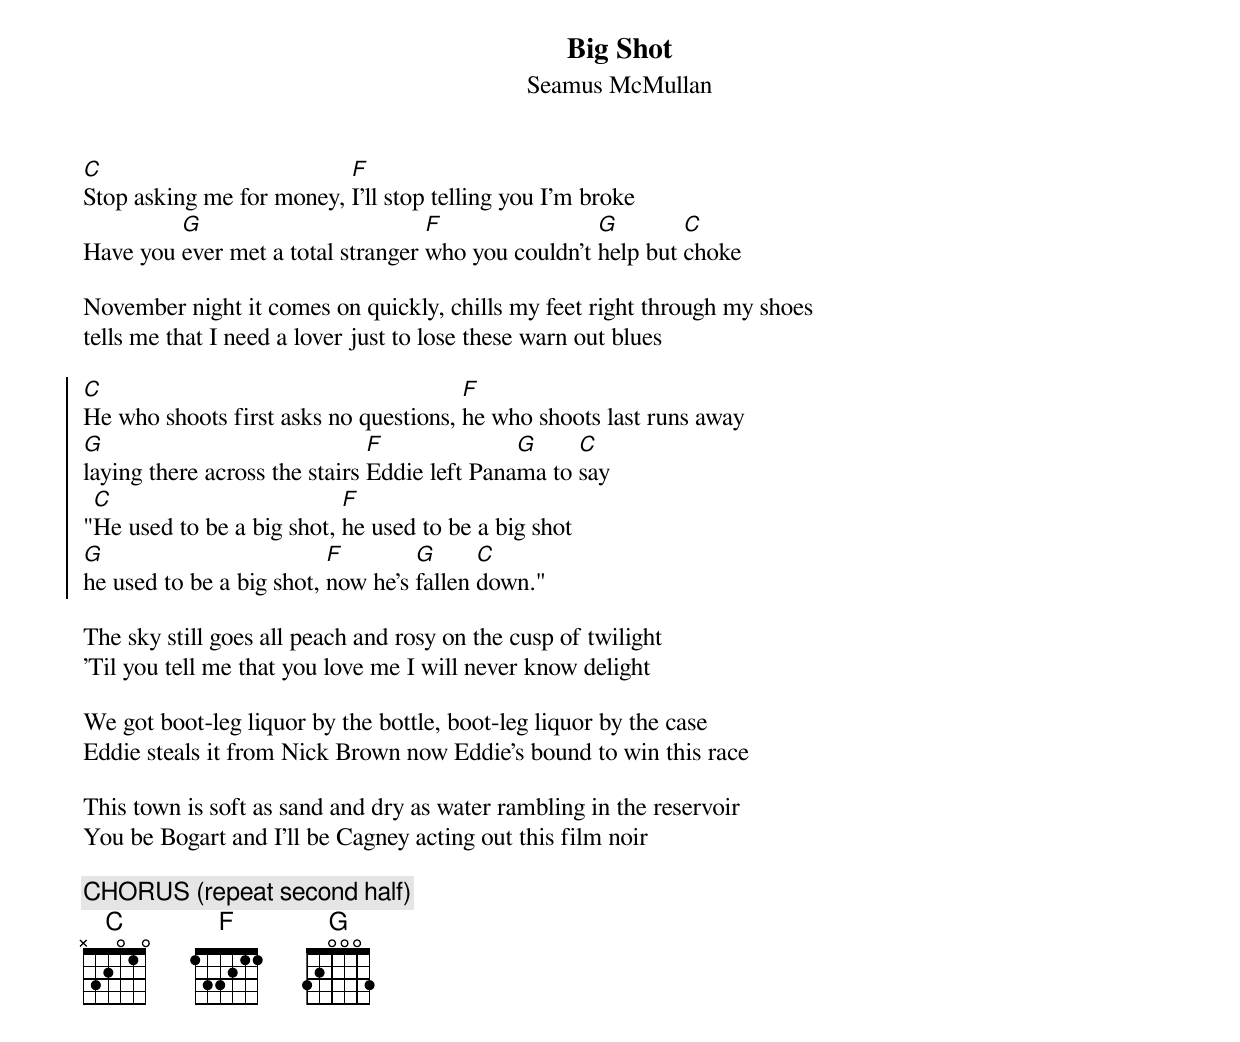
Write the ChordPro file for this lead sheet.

{t: Big Shot}
{st: Seamus McMullan}

[C]Stop asking me for money, [F]I'll stop telling you I'm broke
Have you [G]ever met a total stranger [F]who you couldn't [G]help but [C]choke

November night it comes on quickly, chills my feet right through my shoes
tells me that I need a lover just to lose these warn out blues

{soc}
[C]He who shoots first asks no questions, [F]he who shoots last runs away
[G]laying there across the stairs [F]Eddie left Pana[G]ma to [C]say
"[C]He used to be a big shot, [F]he used to be a big shot
[G]he used to be a big shot, [F]now he's [G]fallen [C]down."
{eoc}

The sky still goes all peach and rosy on the cusp of twilight
'Til you tell me that you love me I will never know delight

We got boot-leg liquor by the bottle, boot-leg liquor by the case
Eddie steals it from Nick Brown now Eddie's bound to win this race

This town is soft as sand and dry as water rambling in the reservoir
You be Bogart and I'll be Cagney acting out this film noir

{c: CHORUS (repeat second half)}
